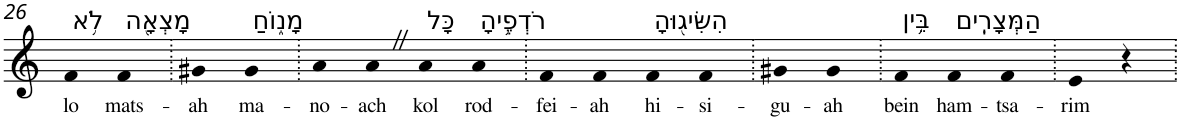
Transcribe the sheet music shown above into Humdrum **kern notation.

**kern	**text
*part1	*part1
*staff1	*staff1
*I"Piano	*
*I'Pno	*
!!LO:PB:g=z
*clefG2	*
*k[]	*
=26	=26
!LO:TX:a:t=לֹ֥א	!
!	!LO:LY:b
4f	lo
!LO:TX:a:t=מָצְאָ֖ה	!
!	!LO:LY:b
4f	mats-
=27.	=27.
!	!LO:LY:b
4g#X	-ah
!LO:TX:a:t=מָנ֑וֹחַ	!
!	!LO:LY:b
4g#	ma-
=28.	=28.
!	!LO:LY:b
4a	-no-
!	!LO:LY:b
4aZ	-ach
!LO:TX:a:t=כָּל	!
!	!LO:LY:b
4a	kol
!LO:TX:a:t=רֹדְפֶ֥יהָ	!
!	!LO:LY:b
4a	rod-
=29.	=29.
!	!LO:LY:b
4f	-fei-
!	!LO:LY:b
4f	-ah
!LO:TX:a:t=הִשִּׂיג֖וּהָ	!
!	!LO:LY:b
4f	hi-
!	!LO:LY:b
4f	-si-
=30.	=30.
!	!LO:LY:b
4g#X	-gu-
!	!LO:LY:b
4g#	-ah
=31.	=31.
!LO:TX:a:t=בֵּ֥ין	!
!	!LO:LY:b
4f	bein
!LO:TX:a:t=הַמְּצָרִֽים	!
!	!LO:LY:b
4f	ham-
!	!LO:LY:b
4f	-tsa-
=32.	=32.
!	!LO:LY:b
4e	-rim
4r	.
=.	=.
*-	*-
